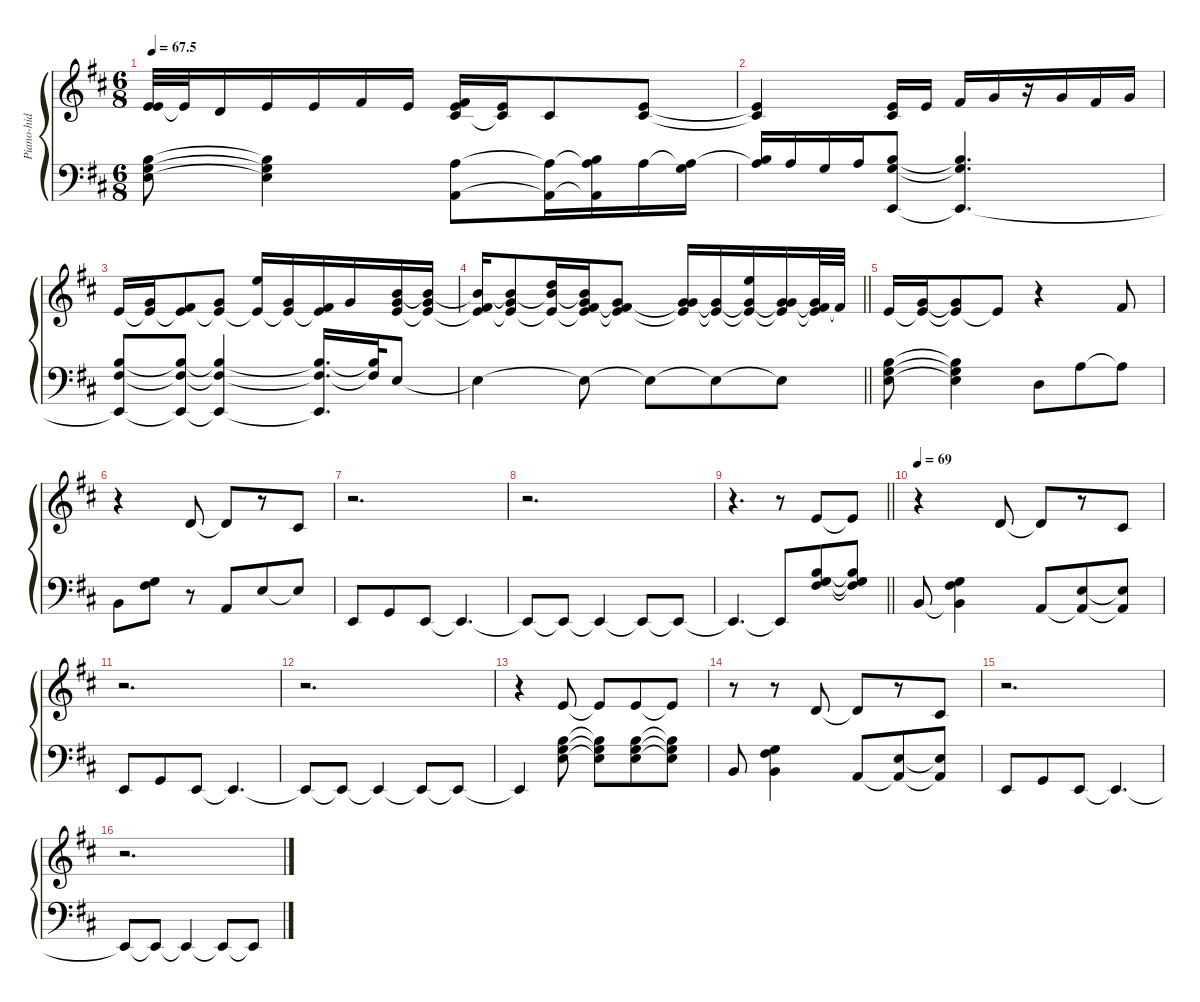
\defaultSystemsLayout 4
\hideDynamics
\bracketExtendMode groupsimilarinstruments
\firstSystemTrackNameMode fullname
\otherSystemsTrackNameOrientation horizontal
\track ("Piano-hid" "el.pno.") {defaultSystemsLayout 8 instrument electricpiano1}
\staff {score}
\tuning (E4 B3 G3 D3 A2 E2)
\ts (6 8)
\tempo
67.5
\accidentals auto
\clef g2
\ottava regular
\simile none
\ks bminor
(14.4{acc forcenatural} 0.1{acc forcenatural}).32{dy f} 0.1{t acc forcenatural}.32{dy mf} 3.2{acc forcenatural}.16{dy f} 0.1{acc forcenatural}.16 0.1{acc forcenatural}.16 2.1{acc #}.16{dy fff} 0.1{acc forcenatural}.16{dy mp} (7.2{acc #} 0.1{acc forcenatural} 6.3{acc #}).16{dy f} (6.3{t acc #} 0.1{acc forcenatural}).16 6.3{acc #}.8{dy mp} (6.3{acc #} 0.1{acc forcenatural}).8{dy mf} |
(6.3{t acc #} 0.1{t acc forcenatural}).4 (6.3{acc #} 0.1{acc forcenatural}).16{dy ff} 0.1{acc forcenatural}.16{dy f} 2.1{acc #}.16 3.1{acc forcenatural}.16{dy ff} r.16 3.1{acc forcenatural}.16{dy fff} 2.1{acc #}.16{dy mf} 3.1{acc forcenatural}.16{dy fff} |
0.1{acc forcenatural}.16{dy f} (0.1{t acc forcenatural} 8.2{acc forcenatural}).16 (0.1{t acc forcenatural} 7.2{acc #}).8 (8.2{acc forcenatural} 0.1{t acc forcenatural}).8 (0.1{t acc forcenatural} 17.2{acc forcenatural}).16 (0.1{t acc forcenatural} 12.3{acc forcenatural}).16 (0.1{t acc forcenatural} 11.3{acc #}).16 17.4{acc forcenatural}.16{dy fff} (17.4{acc forcenatural} 0.1{acc forcenatural} 16.3{acc forcenatural}).16{dy mf} (0.1{t acc forcenatural} 17.4{acc forcenatural} 16.3{t acc forcenatural}).16{dy f} |
\barLineRight lightlight
(16.4{acc #} 0.1{t acc forcenatural} 16.3{t acc forcenatural}).16 (16.3{t acc forcenatural} 0.1{t acc forcenatural} 17.4{acc forcenatural}).8{dy fff} (0.1{t acc forcenatural} 16.3{t acc forcenatural} 15.2{acc forcenatural}).16{dy mf} (0.1{t acc forcenatural} 16.3{t acc forcenatural} 12.3{acc forcenatural} 16.4{acc #}).16{dy f} (0.1{t acc forcenatural} 12.3{t acc forcenatural} 16.4{acc #}).8 (12.3{t acc forcenatural} 0.1{t acc forcenatural} 17.4{acc forcenatural}).16 (12.3{t acc forcenatural} 0.1{t acc forcenatural}).16{dy mf} (0.1{t acc forcenatural} 12.3{t acc forcenatural} 17.2{acc forcenatural}).16{dy f} (0.1{t acc forcenatural} 12.3{t acc forcenatural} 17.4{acc forcenatural}).16 (0.1{t acc forcenatural} 12.3{t acc forcenatural} 16.4{acc #}).32 16.4{t acc #}.32 |
14.4{acc forcenatural}.16 (14.4{t acc forcenatural} 12.3{acc forcenatural}).16 (14.4{t acc forcenatural} 12.3{t acc forcenatural}).8 14.4{t acc forcenatural}.8 r.4 2.1{acc #}.8{dy ff} |
r.4 3.2{acc forcenatural}.8 3.2{t acc forcenatural}.8 r.8 2.2{acc #}.8 |
r.2{d} |
r.2{d} |
\barLineRight lightlight
r.4{d} r.8 0.1{acc forcenatural}.8 0.1{t acc forcenatural}.8 |
\tempo 69
r.4 3.2{acc forcenatural}.8 3.2{t acc forcenatural}.8 r.8 2.2{acc #}.8 |
r.2{d} |
r.2{d} |
r.4 0.1{acc forcenatural}.8 0.1{t acc forcenatural}.8 0.1{acc forcenatural}.8 0.1{t acc forcenatural}.8 |
r.8 r.8 3.2{acc forcenatural}.8 3.2{t acc forcenatural}.8 r.8 2.2{acc #}.8 |
r.2{d} |
r.2{d}
\staff {score}
\tuning (G2 D2 A1 E1 B0)
\clef f4
\ottava regular
\simile none
\ks bminor
(17.2{acc forcenatural} 19.3{acc forcenatural} 16.1{acc forcenatural}).8{dy mf} (19.3{t acc forcenatural} 17.2{t acc forcenatural} 16.1{t acc forcenatural}).4 (17.4{acc forcenatural} 19.2{acc forcenatural}).8 (17.4{t acc forcenatural} 19.2{t acc forcenatural}).16 (17.4{t acc forcenatural} 19.2{t acc forcenatural} 16.1{acc forcenatural}).16 19.2{acc forcenatural}.16 (19.2{t acc forcenatural} 22.3{acc forcenatural}).16 |
(19.2{t acc forcenatural} 16.1{acc forcenatural}).16 19.2{acc forcenatural}.16{dy ff} 17.2{acc forcenatural}.16{dy mf} 14.1{acc forcenatural}.16{dy ff} (17.2{acc forcenatural} 16.1{acc forcenatural} 17.5{acc forcenatural}).8{dy mf} (17.2{t acc forcenatural} 16.1{t acc forcenatural} 17.5{t acc forcenatural}).4{d} |
(16.2{acc #} 17.5{t acc forcenatural} 16.1{acc forcenatural}).8{dy f} (16.2{t acc #} 17.5{t acc forcenatural} 16.1{t acc forcenatural}).8 (16.2{t acc #} 17.5{t acc forcenatural} 16.1{t acc forcenatural}).4 (16.2{t acc #} 17.5{t acc forcenatural} 16.1{t acc forcenatural}).16{d} (16.2{t acc #} 16.1{t acc forcenatural}).32{dy ff} 19.3{acc forcenatural}.8{dy mp} |
\barLineRight lightlight
19.3{t acc forcenatural}.4 19.3{t acc forcenatural}.8 19.3{t acc forcenatural}.8 19.3{t acc forcenatural}.8 19.3{t acc forcenatural}.8 |
(19.3{acc forcenatural} 17.2{acc forcenatural} 16.1{acc forcenatural}).8{dy mf} (17.2{t acc forcenatural} 19.3{t acc forcenatural} 16.1{t acc forcenatural}).4 12.2{acc forcenatural}.8{dy ff} 14.1{acc forcenatural}.8 14.1{t acc forcenatural}.8 |
14.3{acc forcenatural}.8 (16.2{acc #} 12.1{acc forcenatural}).8 r.8 7.2{acc forcenatural}.8 9.1{acc forcenatural}.8 9.1{t acc forcenatural}.8 |
7.3{acc forcenatural}.8 5.2{acc forcenatural}.8 2.2{acc forcenatural}.8 2.2{t acc forcenatural}.4{d} |
2.2{t acc forcenatural}.8 2.2{t acc forcenatural}.8 2.2{t acc forcenatural}.4 2.2{t acc forcenatural}.8 2.2{t acc forcenatural}.8 |
\barLineRight lightlight
2.2{t acc forcenatural}.4{d} 2.2{t acc forcenatural}.8 (11.1{acc #} 17.2{acc forcenatural} 26.3{acc forcenatural}).8 (11.1{t acc #} 17.2{t acc forcenatural} 26.3{t acc forcenatural}).8 |
14.3{acc forcenatural}.8 (16.2{acc #} 14.3{t acc forcenatural} 12.1{acc forcenatural}).4 7.2{acc forcenatural}.8 (7.2{t acc forcenatural} 9.1{acc forcenatural}).8 (7.2{t acc forcenatural} 9.1{t acc forcenatural}).8 |
2.2{acc forcenatural}.8 0.1{acc forcenatural}.8 2.2{acc forcenatural}.8 2.2{t acc forcenatural}.4{d} |
2.2{t acc forcenatural}.8 2.2{t acc forcenatural}.8 2.2{t acc forcenatural}.4 2.2{t acc forcenatural}.8 2.2{t acc forcenatural}.8 |
2.2{t acc forcenatural}.4 (19.3{acc forcenatural} 17.2{acc forcenatural} 16.1{acc forcenatural}).8 (19.3{t acc forcenatural} 17.2{t acc forcenatural} 16.1{t acc forcenatural}).8 (17.2{acc forcenatural} 19.3{acc forcenatural} 16.1{acc forcenatural}).8 (17.2{t acc forcenatural} 19.3{t acc forcenatural} 16.1{t acc forcenatural}).8 |
14.3{acc forcenatural}.8 (14.3{acc forcenatural} 16.2{acc #} 12.1{acc forcenatural}).4 7.2{acc forcenatural}.8 (7.2{t acc forcenatural} 9.1{acc forcenatural}).8 (7.2{t acc forcenatural} 9.1{t acc forcenatural}).8 |
2.2{acc forcenatural}.8 0.1{acc forcenatural}.8 2.2{acc forcenatural}.8 2.2{t acc forcenatural}.4{d} |
2.2{t acc forcenatural}.8 2.2{t acc forcenatural}.8 2.2{t acc forcenatural}.4 2.2{t acc forcenatural}.8 2.2{t acc forcenatural}.8
